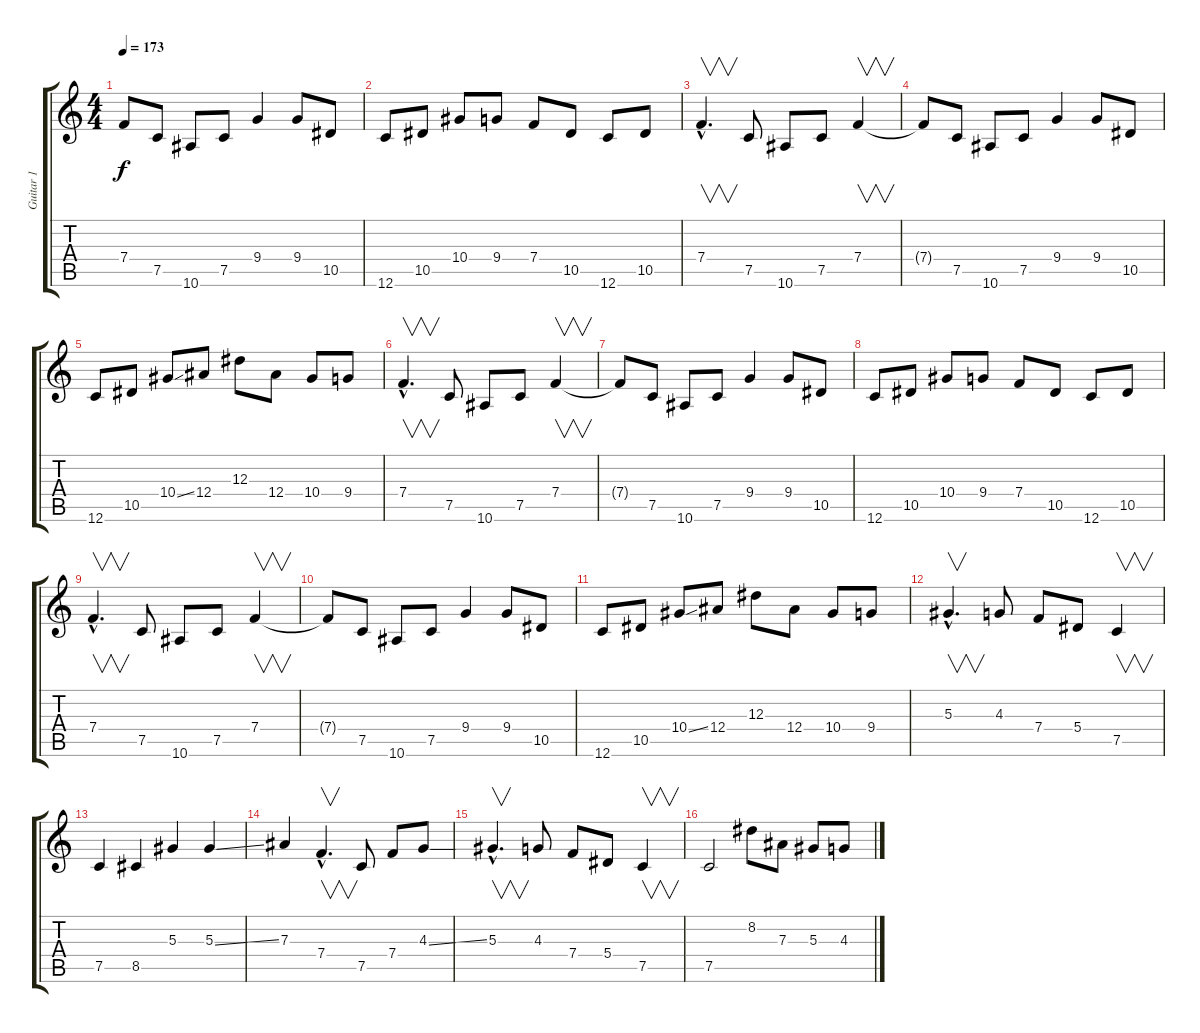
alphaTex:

\track ("Guitar 1" "Guitar 1") {instrument acousticguitarnylon}
\staff {score tabs}
\tuning (C4 G3 Eb3 Bb2 F2 C2) {hide}
\ts (4 4)
\tempo 173
\clef g2
\ks c
7.4{t}.8{dy f} 7.5.8 10.6.8 7.5.8 9.4.4 9.4.8 10.5.8 |
12.6.8 10.5.8 10.4.8 9.4.8 7.4.8 10.5.8 12.6.8 10.5.8 |
7.4{hac}.4{v d} 7.5.8 10.6.8 7.5.8 7.4.4{v} |
7.4{t}.8 7.5.8 10.6.8 7.5.8 9.4.4 9.4.8 10.5.8 |
12.6.8 10.5.8 10.4{ss}.8 12.4.8 12.3.8 12.4.8 10.4.8 9.4.8 |
7.4{hac}.4{v d} 7.5.8 10.6.8 7.5.8 7.4.4{v} |
7.4{t}.8 7.5.8 10.6.8 7.5.8 9.4.4 9.4.8 10.5.8 |
12.6.8 10.5.8 10.4.8 9.4.8 7.4.8 10.5.8 12.6.8 10.5.8 |
7.4{hac}.4{v d} 7.5.8 10.6.8 7.5.8 7.4.4{v} |
7.4{t}.8 7.5.8 10.6.8 7.5.8 9.4.4 9.4.8 10.5.8 |
12.6.8 10.5.8 10.4{ss}.8 12.4.8 12.3.8 12.4.8 10.4.8 9.4.8 |
5.3{hac}.4{v d instrument overdrivenguitar} 4.3.8 7.4.8 5.4.8 7.5.4{v} |
7.5.4 8.5.4 5.3.4 5.3{ss}.4 |
7.3.4 7.4{hac}.4{v d} 7.5.8 7.4.8 4.3{ss}.8 |
5.3{hac}.4{v d} 4.3.8 7.4.8 5.4.8 7.5.4{v} |
7.5.2 8.2.8 7.3.8 5.3.8 4.3.8
